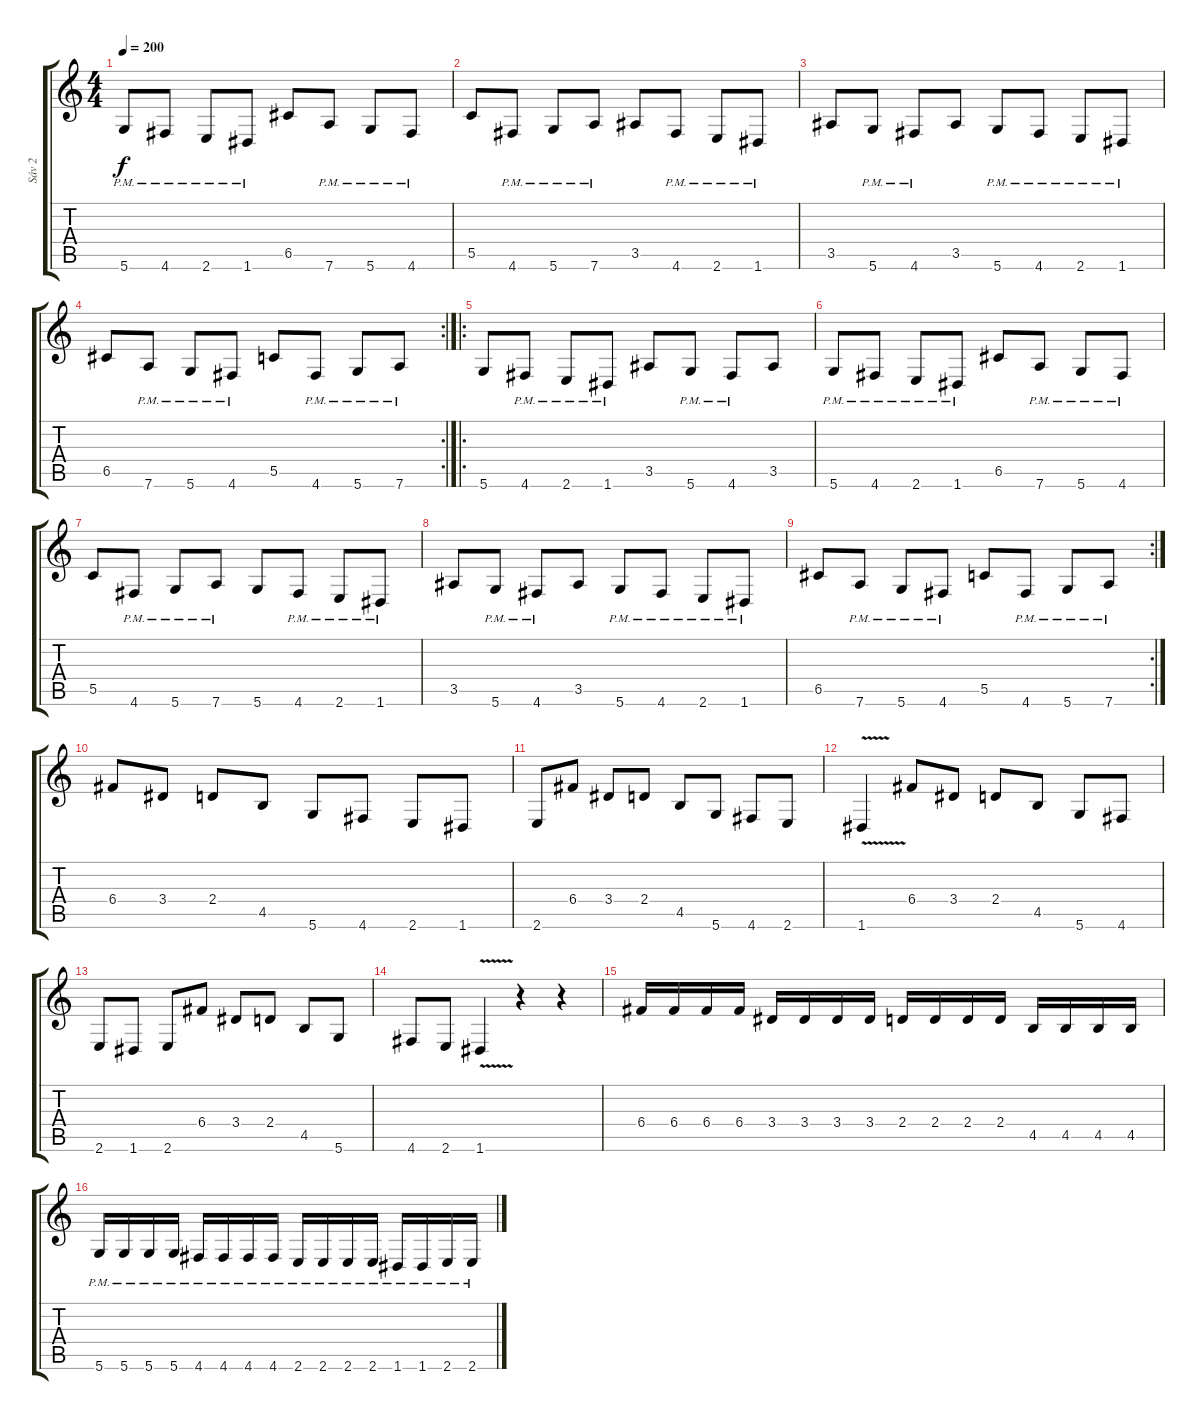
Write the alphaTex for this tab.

\track ("Sáv 2" "Sáv 2") {instrument distortionguitar}
\staff {score tabs}
\tuning (D4 A3 F3 C3 G2 D2) {hide}
\ts (4 4)
\tempo 200
\clef g2
\ks c
5.6{pm}.8{dy f} 4.6{pm}.8 2.6{pm}.8 1.6{pm}.8 6.5.8 7.6{pm}.8 5.6{pm}.8 4.6{pm}.8 |
5.5.8 4.6{pm}.8 5.6{pm}.8 7.6{pm}.8 3.5.8 4.6{pm}.8 2.6{pm}.8 1.6{pm}.8 |
3.5.8 5.6{pm}.8 4.6{pm}.8 3.5.8 5.6{pm}.8 4.6{pm}.8 2.6{pm}.8 1.6{pm}.8 |
\rc 2
6.5.8 7.6{pm}.8 5.6{pm}.8 4.6{pm}.8 5.5.8 4.6{pm}.8 5.6{pm}.8 7.6{pm}.8 |
\ro
5.6.8 4.6{pm}.8 2.6{pm}.8 1.6{pm}.8 3.5.8 5.6{pm}.8 4.6{pm}.8 3.5.8 |
5.6{pm}.8 4.6{pm}.8 2.6{pm}.8 1.6{pm}.8 6.5.8 7.6{pm}.8 5.6{pm}.8 4.6{pm}.8 |
5.5.8 4.6{pm}.8 5.6{pm}.8 7.6{pm}.8 5.6.8 4.6{pm}.8 2.6{pm}.8 1.6{pm}.8 |
3.5.8 5.6{pm}.8 4.6{pm}.8 3.5.8 5.6{pm}.8 4.6{pm}.8 2.6{pm}.8 1.6{pm}.8 |
\rc 2
6.5.8 7.6{pm}.8 5.6{pm}.8 4.6{pm}.8 5.5.8 4.6{pm}.8 5.6{pm}.8 7.6{pm}.8 |
6.4.8 3.4.8 2.4.8 4.5.8 5.6.8 4.6.8 2.6.8 1.6.8 |
2.6.8 6.4.8 3.4.8 2.4.8 4.5.8 5.6.8 4.6.8 2.6.8 |
1.6{v}.4 6.4.8 3.4.8 2.4.8 4.5.8 5.6.8 4.6.8 |
2.6.8 1.6.8 2.6.8 6.4.8 3.4.8 2.4.8 4.5.8 5.6.8 |
4.6.8 2.6.8 1.6{v}.4 r.4 r.4 |
6.4.16 6.4.16 6.4.16 6.4.16 3.4.16 3.4.16 3.4.16 3.4.16 2.4.16 2.4.16 2.4.16 2.4.16 4.5.16 4.5.16 4.5.16 4.5.16 |
5.6{pm}.16 5.6{pm}.16 5.6{pm}.16 5.6{pm}.16 4.6{pm}.16 4.6{pm}.16 4.6{pm}.16 4.6{pm}.16 2.6{pm}.16 2.6{pm}.16 2.6{pm}.16 2.6{pm}.16 1.6{pm}.16 1.6{pm}.16 2.6{pm}.16 2.6{pm}.16
